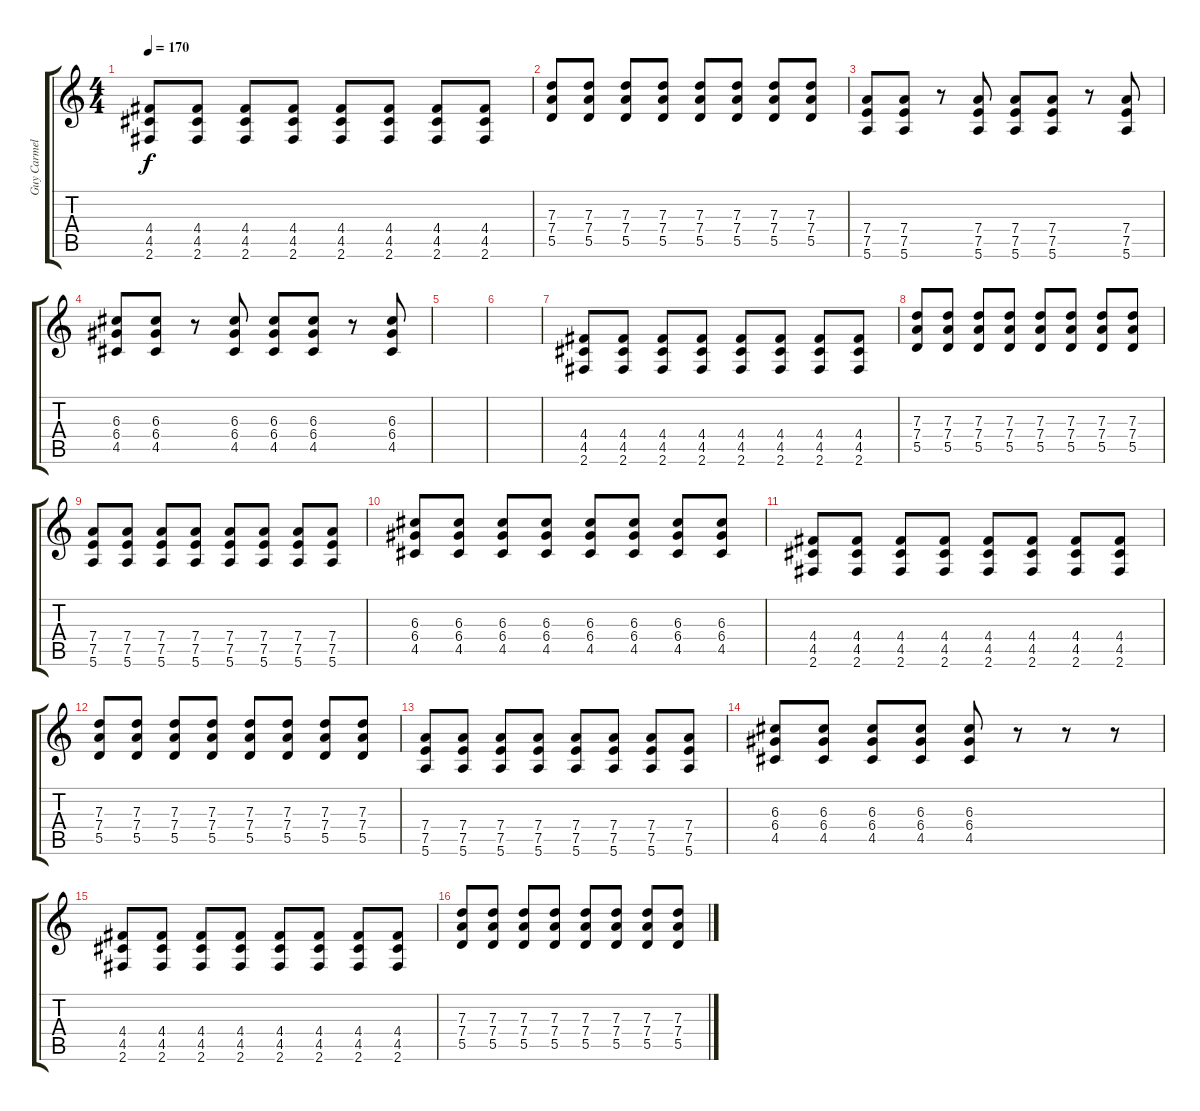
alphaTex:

\track ("Guy Carmel (Guitar)" "Guy Carmel") {instrument distortionguitar}
\staff {score tabs}
\tuning (E4 B3 G3 D3 A2 E2) {hide}
\ts (4 4)
\tempo 170
\clef g2
\ks c
(4.4 4.5 2.6).8{dy f} (4.4 4.5 2.6).8 (4.4 4.5 2.6).8 (4.4 4.5 2.6).8 (4.4 4.5 2.6).8 (4.4 4.5 2.6).8 (4.4 4.5 2.6).8 (4.4 4.5 2.6).8 |
(7.3 7.4 5.5).8 (7.3 7.4 5.5).8 (7.3 7.4 5.5).8 (7.3 7.4 5.5).8 (7.3 7.4 5.5).8 (7.3 7.4 5.5).8 (7.3 7.4 5.5).8 (7.3 7.4 5.5).8 |
(7.4 7.5 5.6).8 (7.4 7.5 5.6).8 r.8 (7.4 7.5 5.6).8 (7.4 7.5 5.6).8 (7.4 7.5 5.6).8 r.8 (7.4 7.5 5.6).8 |
(6.3 6.4 4.5).8 (6.3 6.4 4.5).8 r.8 (6.3 6.4 4.5).8 (6.3 6.4 4.5).8 (6.3 6.4 4.5).8 r.8 (6.3 6.4 4.5).8 |
|
|
(4.4 4.5 2.6).8 (4.4 4.5 2.6).8 (4.4 4.5 2.6).8 (4.4 4.5 2.6).8 (4.4 4.5 2.6).8 (4.4 4.5 2.6).8 (4.4 4.5 2.6).8 (4.4 4.5 2.6).8 |
(7.3 7.4 5.5).8 (7.3 7.4 5.5).8 (7.3 7.4 5.5).8 (7.3 7.4 5.5).8 (7.3 7.4 5.5).8 (7.3 7.4 5.5).8 (7.3 7.4 5.5).8 (7.3 7.4 5.5).8 |
(7.4 7.5 5.6).8 (7.4 7.5 5.6).8 (7.4 7.5 5.6).8 (7.4 7.5 5.6).8 (7.4 7.5 5.6).8 (7.4 7.5 5.6).8 (7.4 7.5 5.6).8 (7.4 7.5 5.6).8 |
(6.3 6.4 4.5).8 (6.3 6.4 4.5).8 (6.3 6.4 4.5).8 (6.3 6.4 4.5).8 (6.3 6.4 4.5).8 (6.3 6.4 4.5).8 (6.3 6.4 4.5).8 (6.3 6.4 4.5).8 |
(4.4 4.5 2.6).8 (4.4 4.5 2.6).8 (4.4 4.5 2.6).8 (4.4 4.5 2.6).8 (4.4 4.5 2.6).8 (4.4 4.5 2.6).8 (4.4 4.5 2.6).8 (4.4 4.5 2.6).8 |
(7.3 7.4 5.5).8 (7.3 7.4 5.5).8 (7.3 7.4 5.5).8 (7.3 7.4 5.5).8 (7.3 7.4 5.5).8 (7.3 7.4 5.5).8 (7.3 7.4 5.5).8 (7.3 7.4 5.5).8 |
(7.4 7.5 5.6).8 (7.4 7.5 5.6).8 (7.4 7.5 5.6).8 (7.4 7.5 5.6).8 (7.4 7.5 5.6).8 (7.4 7.5 5.6).8 (7.4 7.5 5.6).8 (7.4 7.5 5.6).8 |
(6.3 6.4 4.5).8 (6.3 6.4 4.5).8 (6.3 6.4 4.5).8 (6.3 6.4 4.5).8 (6.3 6.4 4.5).8 r.8 r.8 r.8 |
(4.4 4.5 2.6).8 (4.4 4.5 2.6).8 (4.4 4.5 2.6).8 (4.4 4.5 2.6).8 (4.4 4.5 2.6).8 (4.4 4.5 2.6).8 (4.4 4.5 2.6).8 (4.4 4.5 2.6).8 |
(7.3 7.4 5.5).8 (7.3 7.4 5.5).8 (7.3 7.4 5.5).8 (7.3 7.4 5.5).8 (7.3 7.4 5.5).8 (7.3 7.4 5.5).8 (7.3 7.4 5.5).8 (7.3 7.4 5.5).8
